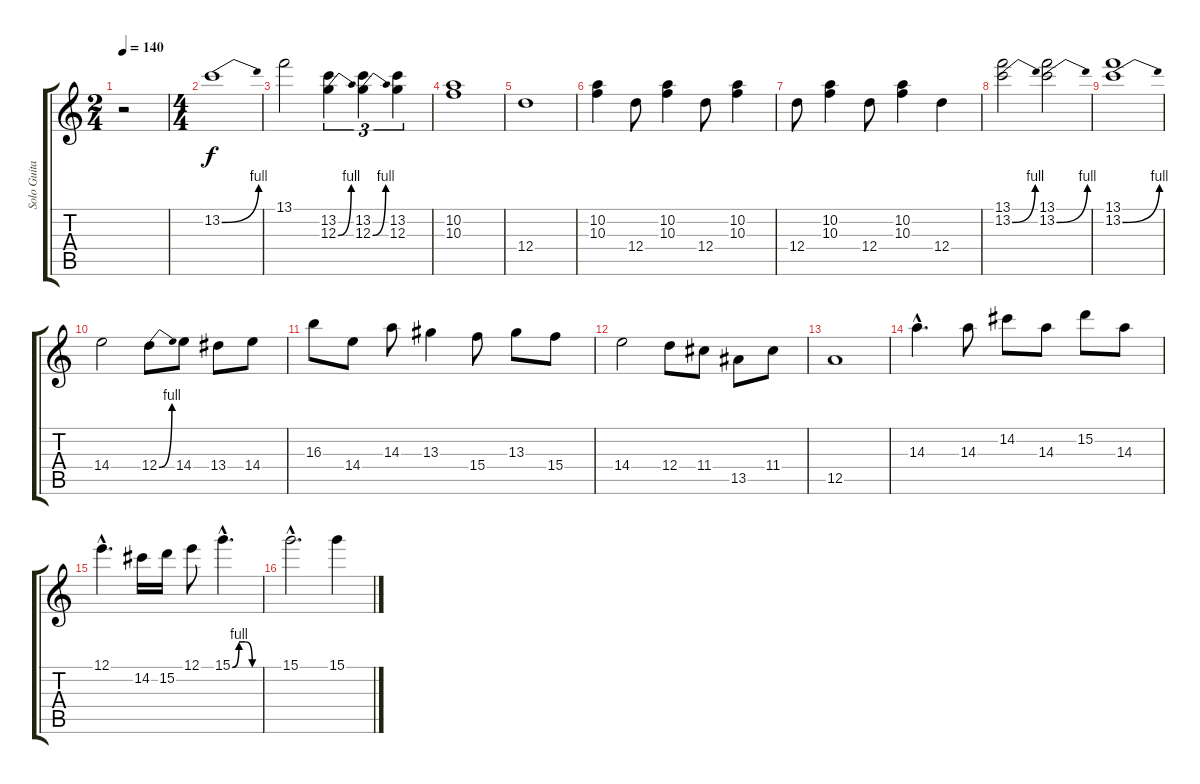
\track ("Solo Guitar" "Solo Guita") {instrument overdrivenguitar}
\staff {score tabs}
\tuning (E4 B3 G3 D3 A2 D2) {hide}
\ts (2 4)
\tempo 140
\clef g2
\ks c
r.2{dy f} |
\ts (4 4)
13.2{be (bend 0 0 60 4)}.1 |
13.1.2 (13.2 12.3{be (bend 0 0 60 4)}).4{tu (3 2)} (13.2 12.3{be (bend 0 0 60 4)}).4{tu (3 2)} (13.2 12.3).4{tu (3 2)} |
(10.2 10.3).1 |
12.4.1 |
(10.2 10.3).4 12.4.8 (10.2 10.3).4 12.4.8 (10.2 10.3).4 |
12.4.8 (10.2 10.3).4 12.4.8 (10.2 10.3).4 12.4.4 |
(13.1 13.2{be (bend 0 0 60 4)}).2 (13.1 13.2{be (bend 0 0 60 4)}).2 |
(13.1 13.2{be (bend 0 0 60 4)}).1 |
14.4.2 12.4{be (bend 0 0 60 4)}.8 14.4.8 13.4.8 14.4.8 |
16.3.8 14.4.8 14.3.8 13.3.4 15.4.8 13.3.8 15.4.8 |
14.4.2 12.4.8 11.4.8 13.5.8 11.4.8 |
12.5.1 |
14.3{hac}.4{d} 14.3.8 14.2.8 14.3.8 15.2.8 14.3.8 |
12.1{hac}.4{d} 14.2.16 15.2.16 12.1.8 15.1{be (custom 0 0 15 4 30 4 45 0 60 0) hac}.4{d} |
15.1{hac}.2{d} 15.1.4
